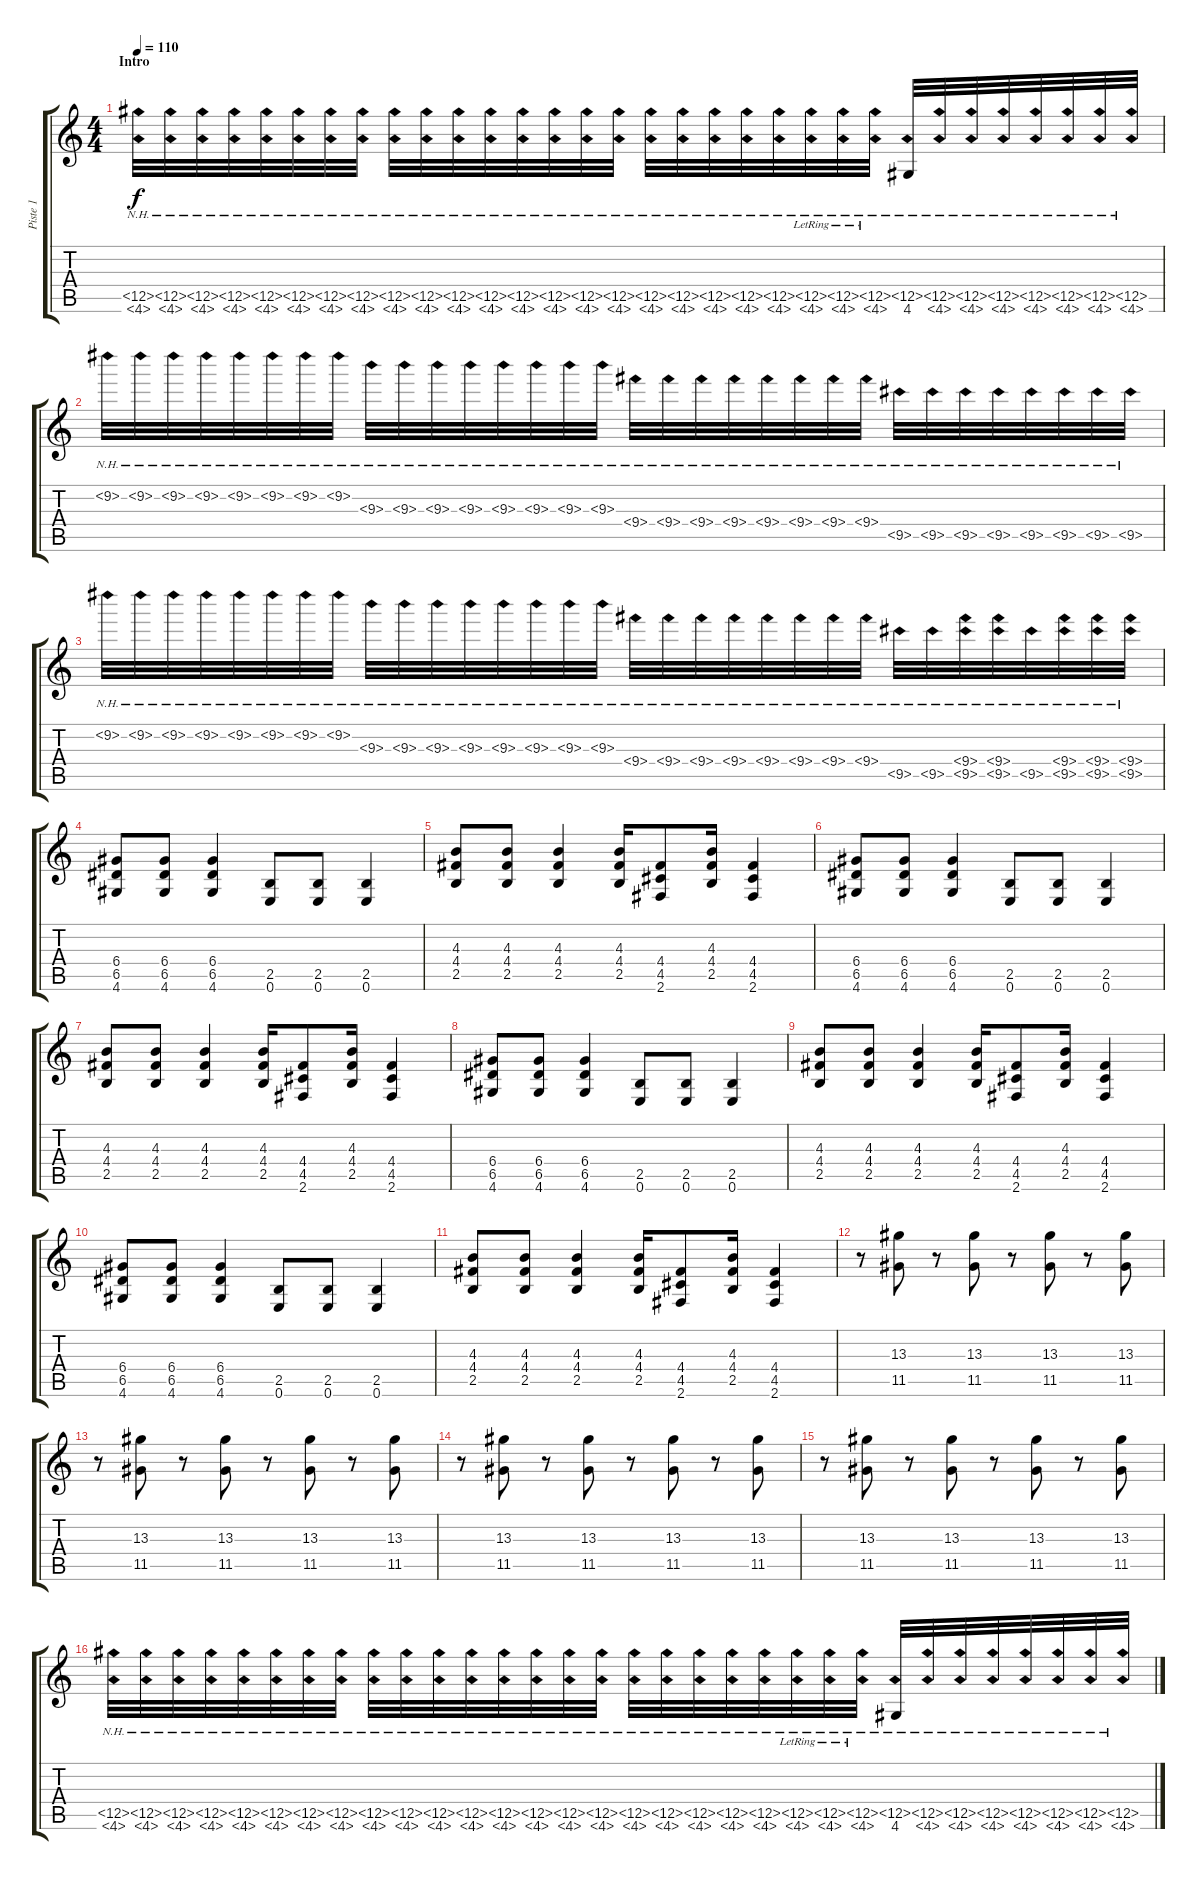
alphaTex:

\track ("Piste 1" "Piste 1") {instrument distortionguitar}
\staff {score tabs}
\tuning (E4 B3 G3 D3 A2 E2) {hide}
\ts (4 4)
\section ("" "Intro")
\tempo 110
\clef g2
\ks c
(6.5{nh} 4.6{nh}).32{dy f instrument distortionguitar} (6.5{nh} 4.6{nh}).32 (6.5{nh} 4.6{nh}).32 (6.5{nh} 4.6{nh}).32 (6.5{nh} 4.6{nh}).32 (6.5{nh} 4.6{nh}).32 (6.5{nh} 4.6{nh}).32 (6.5{nh} 4.6{nh}).32 (6.5{nh} 4.6{nh}).32 (6.5{nh} 4.6{nh}).32 (6.5{nh} 4.6{nh}).32 (6.5{nh} 4.6{nh}).32 (6.5{nh} 4.6{nh}).32 (6.5{nh} 4.6{nh}).32 (6.5{nh} 4.6{nh}).32 (6.5{nh} 4.6{nh}).32 (6.5{nh} 4.6{nh}).32 (6.5{nh} 4.6{nh}).32 (6.5{nh} 4.6{nh}).32 (6.5{nh} 4.6{nh}).32 (6.5{nh} 4.6{nh}).32 (6.5{nh} 4.6{nh lr}).32 (6.5{nh} 4.6{nh lr}).32 (6.5{nh} 4.6{nh lr}).32 (6.5{nh} 4.6).32 (6.5{nh} 4.6{nh}).32 (6.5{nh} 4.6{nh}).32 (6.5{nh} 4.6{nh}).32 (6.5{nh} 4.6{nh}).32 (6.5{nh} 4.6{nh}).32 (6.5{nh} 4.6{nh}).32 (6.5{nh} 4.6{nh}).32 |
9.2{nh}.32 9.2{nh}.32 9.2{nh}.32 9.2{nh}.32 9.2{nh}.32 9.2{nh}.32 9.2{nh}.32 9.2{nh}.32 9.3{nh}.32 9.3{nh}.32 9.3{nh}.32 9.3{nh}.32 9.3{nh}.32 9.3{nh}.32 9.3{nh}.32 9.3{nh}.32 9.4{nh}.32 9.4{nh}.32 9.4{nh}.32 9.4{nh}.32 9.4{nh}.32 9.4{nh}.32 9.4{nh}.32 9.4{nh}.32 9.5{nh}.32 9.5{nh}.32 9.5{nh}.32 9.5{nh}.32 9.5{nh}.32 9.5{nh}.32 9.5{nh}.32 9.5{nh}.32 |
9.2{nh}.32 9.2{nh}.32 9.2{nh}.32 9.2{nh}.32 9.2{nh}.32 9.2{nh}.32 9.2{nh}.32 9.2{nh}.32 9.3{nh}.32 9.3{nh}.32 9.3{nh}.32 9.3{nh}.32 9.3{nh}.32 9.3{nh}.32 9.3{nh}.32 9.3{nh}.32 9.4{nh}.32 9.4{nh}.32 9.4{nh}.32 9.4{nh}.32 9.4{nh}.32 9.4{nh}.32 9.4{nh}.32 9.4{nh}.32 9.5{nh}.32 9.5{nh}.32 (9.4{nh} 9.5{nh}).32 (9.4{nh} 9.5{nh}).32 9.5{nh}.32 (9.4{nh} 9.5{nh}).32 (9.4{nh} 9.5{nh}).32 (9.4{nh} 9.5{nh}).32 |
(6.4 6.5 4.6).8 (6.4 6.5 4.6).8 (6.4 6.5 4.6).4 (2.5 0.6).8 (2.5 0.6).8 (2.5 0.6).4 |
(4.3 4.4 2.5).8 (4.3 4.4 2.5).8 (4.3 4.4 2.5).4 (4.3 4.4 2.5).16 (4.4 4.5 2.6).8 (4.3 4.4 2.5).16 (4.4 4.5 2.6).4 |
(6.4 6.5 4.6).8 (6.4 6.5 4.6).8 (6.4 6.5 4.6).4 (2.5 0.6).8 (2.5 0.6).8 (2.5 0.6).4 |
(4.3 4.4 2.5).8 (4.3 4.4 2.5).8 (4.3 4.4 2.5).4 (4.3 4.4 2.5).16 (4.4 4.5 2.6).8 (4.3 4.4 2.5).16 (4.4 4.5 2.6).4 |
(6.4 6.5 4.6).8 (6.4 6.5 4.6).8 (6.4 6.5 4.6).4 (2.5 0.6).8 (2.5 0.6).8 (2.5 0.6).4 |
(4.3 4.4 2.5).8 (4.3 4.4 2.5).8 (4.3 4.4 2.5).4 (4.3 4.4 2.5).16 (4.4 4.5 2.6).8 (4.3 4.4 2.5).16 (4.4 4.5 2.6).4 |
(6.4 6.5 4.6).8 (6.4 6.5 4.6).8 (6.4 6.5 4.6).4 (2.5 0.6).8 (2.5 0.6).8 (2.5 0.6).4 |
(4.3 4.4 2.5).8 (4.3 4.4 2.5).8 (4.3 4.4 2.5).4 (4.3 4.4 2.5).16 (4.4 4.5 2.6).8 (4.3 4.4 2.5).16 (4.4 4.5 2.6).4 |
\section ("" "")
r.8 (13.3 11.5).8 r.8 (13.3 11.5).8 r.8 (13.3 11.5).8 r.8 (13.3 11.5).8 |
r.8 (13.3 11.5).8 r.8 (13.3 11.5).8 r.8 (13.3 11.5).8 r.8 (13.3 11.5).8 |
r.8 (13.3 11.5).8 r.8 (13.3 11.5).8 r.8 (13.3 11.5).8 r.8 (13.3 11.5).8 |
r.8 (13.3 11.5).8 r.8 (13.3 11.5).8 r.8 (13.3 11.5).8 r.8 (13.3 11.5).8 |
(6.5{nh} 4.6{nh}).32 (6.5{nh} 4.6{nh}).32 (6.5{nh} 4.6{nh}).32 (6.5{nh} 4.6{nh}).32 (6.5{nh} 4.6{nh}).32 (6.5{nh} 4.6{nh}).32 (6.5{nh} 4.6{nh}).32 (6.5{nh} 4.6{nh}).32 (6.5{nh} 4.6{nh}).32 (6.5{nh} 4.6{nh}).32 (6.5{nh} 4.6{nh}).32 (6.5{nh} 4.6{nh}).32 (6.5{nh} 4.6{nh}).32 (6.5{nh} 4.6{nh}).32 (6.5{nh} 4.6{nh}).32 (6.5{nh} 4.6{nh}).32 (6.5{nh} 4.6{nh}).32 (6.5{nh} 4.6{nh}).32 (6.5{nh} 4.6{nh}).32 (6.5{nh} 4.6{nh}).32 (6.5{nh} 4.6{nh}).32 (6.5{nh} 4.6{nh lr}).32 (6.5{nh} 4.6{nh lr}).32 (6.5{nh} 4.6{nh lr}).32 (6.5{nh} 4.6).32 (6.5{nh} 4.6{nh}).32 (6.5{nh} 4.6{nh}).32 (6.5{nh} 4.6{nh}).32 (6.5{nh} 4.6{nh}).32 (6.5{nh} 4.6{nh}).32 (6.5{nh} 4.6{nh}).32 (6.5{nh} 4.6{nh}).32
